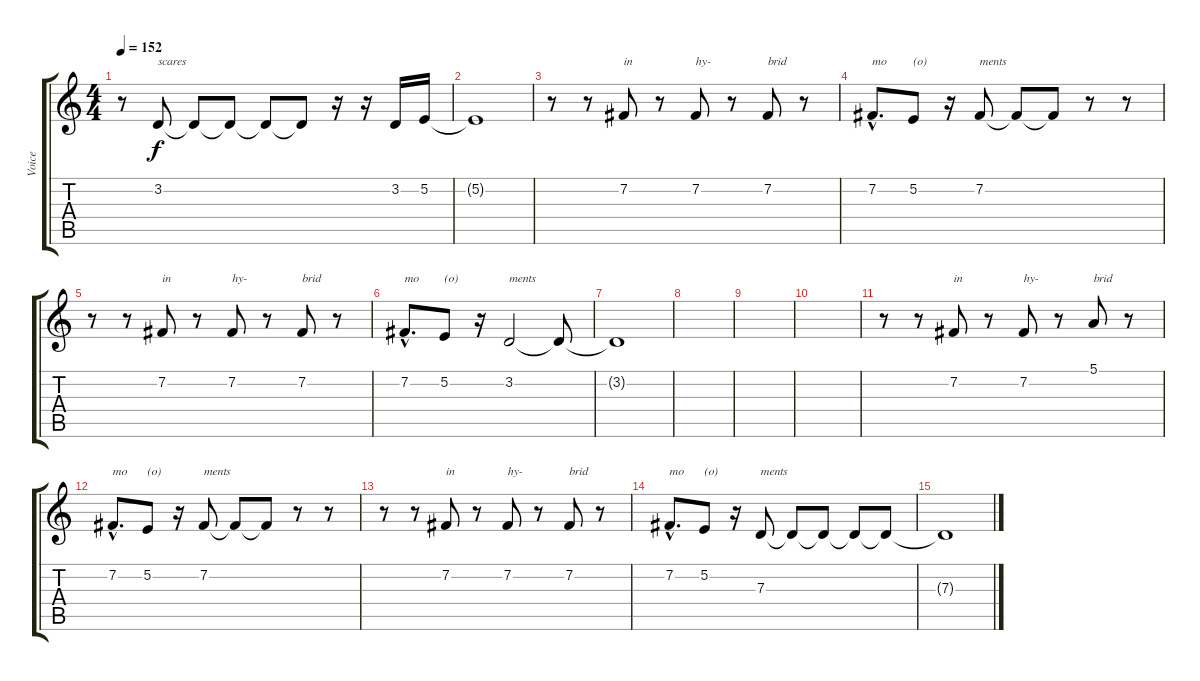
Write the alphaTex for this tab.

\track ("Voice" "Voice") {instrument flute}
\staff {score tabs}
\tuning (E4 B3 G3 D3 A2 E2) {hide}
\ts (4 4)
\tempo 152
\clef g2
\ks c
r.8{dy f} 3.2.8{txt "scares"} 3.2{t}.8 3.2{t}.8 3.2{t}.8 3.2{t}.8 r.16 r.16 3.2.16 5.2.16 |
5.2{t}.1 |
r.8 r.8 7.2.8{txt "in"} r.8 7.2.8{txt "hy-"} r.8 7.2.8{txt "brid"} r.8 |
7.2{hac}.8{d txt "mo"} 5.2.8{txt "(o)"} r.16 7.2.8{txt "ments"} 7.2{t}.8 7.2{t}.8 r.8 r.8 |
r.8 r.8 7.2.8{txt "in"} r.8 7.2.8{txt "hy-"} r.8 7.2.8{txt "brid"} r.8 |
7.2{hac}.8{d txt "mo"} 5.2.8{txt "(o)"} r.16 3.2.2{txt "ments"} 3.2{t}.8 |
3.2{t}.1 |
|
|
|
r.8 r.8 7.2.8{txt "in"} r.8 7.2.8{txt "hy-"} r.8 5.1.8{txt "brid"} r.8 |
7.2{hac}.8{d txt "mo"} 5.2.8{txt "(o)"} r.16 7.2.8{txt "ments"} 7.2{t}.8 7.2{t}.8 r.8 r.8 |
r.8 r.8 7.2.8{txt "in"} r.8 7.2.8{txt "hy-"} r.8 7.2.8{txt "brid"} r.8 |
7.2{hac}.8{d txt "mo"} 5.2.8{txt "(o)"} r.16 7.3.8{txt "ments"} 7.3{t}.8 7.3{t}.8 7.3{t}.8 7.3{t}.8 |
7.3{t}.1
